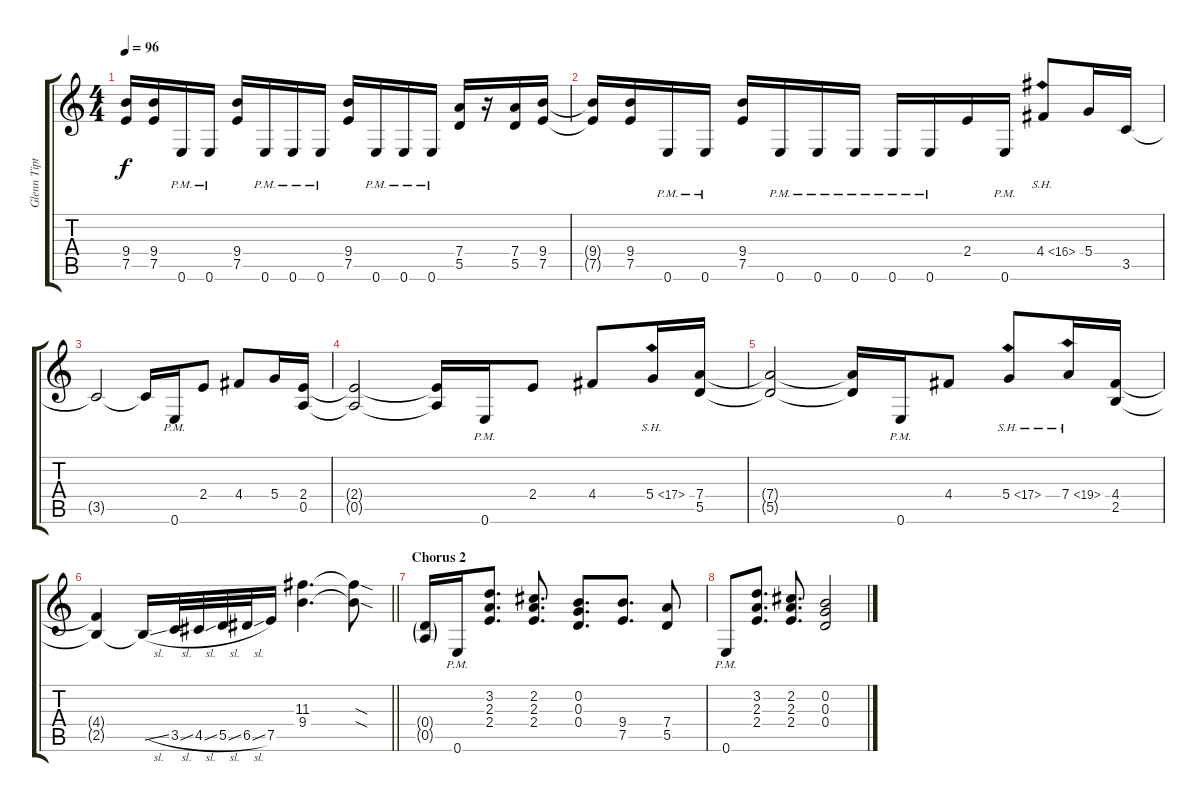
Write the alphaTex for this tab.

\track ("Glenn Tipton" "Glenn Tipt") {instrument distortionguitar}
\staff {score tabs}
\tuning (E4 B3 G3 D3 A2 E2) {hide}
\ts (4 4)
\tempo 96
\clef g2
\ks c
(9.4{t} 7.5{t}).16{dy f} (9.4 7.5).16 0.6{pm}.16 0.6{pm}.16 (9.4 7.5).16 0.6{pm}.16 0.6{pm}.16 0.6{pm}.16 (9.4 7.5).16 0.6{pm}.16 0.6{pm}.16 0.6{pm}.16 (7.4 5.5).16 r.16 (7.4 5.5).16 (9.4 7.5).16 |
(9.4{t} 7.5{t}).16 (9.4 7.5).16 0.6{pm}.16 0.6{pm}.16 (9.4 7.5).16 0.6{pm}.16 0.6{pm}.16 0.6{pm}.16 0.6{pm}.16 0.6{pm}.16 2.4.16 0.6{pm}.16 4.4{sh 12}.8 5.4.16 3.5.16 |
3.5{t}.2 3.5{t}.16 0.6{pm}.16 2.4.8 4.4.8 5.4.16 (2.4 0.5).16 |
(2.4{t} 0.5{t}).2 (2.4{t} 0.5{t}).16 0.6{pm}.16 2.4.8 4.4.8 5.4{sh 12}.16 (7.4 5.5).16 |
(7.4{t} 5.5{t}).2 (7.4{t} 5.5{t}).16 0.6{pm}.16 4.4.8 5.4{sh 12}.8 7.4{sh 12}.16 (4.4 2.5).16 |
\barLineRight lightlight
(4.4{t} 2.5{t}).4 2.5{sl t}.16 3.5{sl}.32 4.5{sl}.32 5.5{sl}.32 6.5{sl}.32 7.5.16 (11.3 9.4).4{d} (11.3{sod t} 9.4{sod t}).8 |
\section ("" "Chorus 2")
(0.4{g} 0.5{g}).16 0.6{pm}.16 (3.2 2.3 2.4).8{d} (2.2 2.3 2.4).8{d} (0.2 0.3 0.4).8{d} (9.4 7.5).8{d} (7.4 5.5).8 |
0.6{pm}.8 (3.2 2.3 2.4).8{d} (2.2 2.3 2.4).8{d} (0.2 0.3 0.4).2
